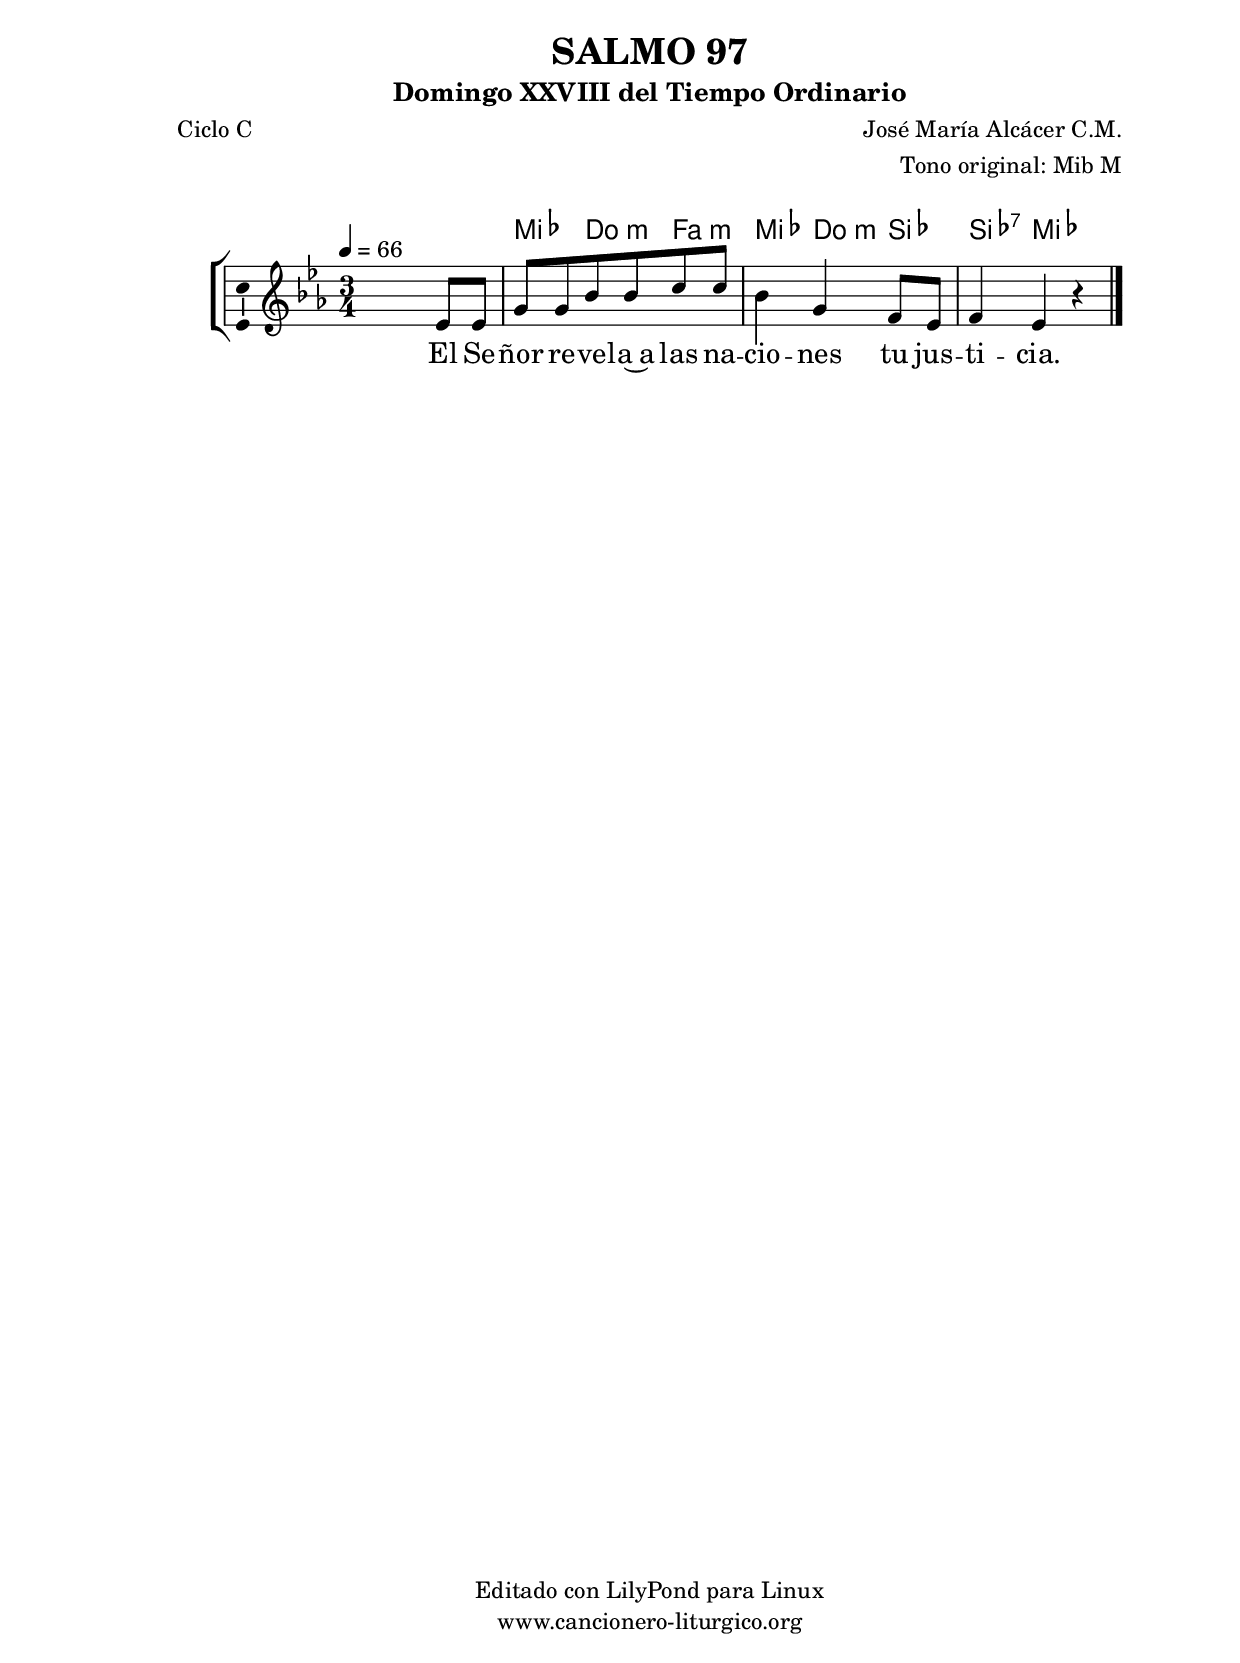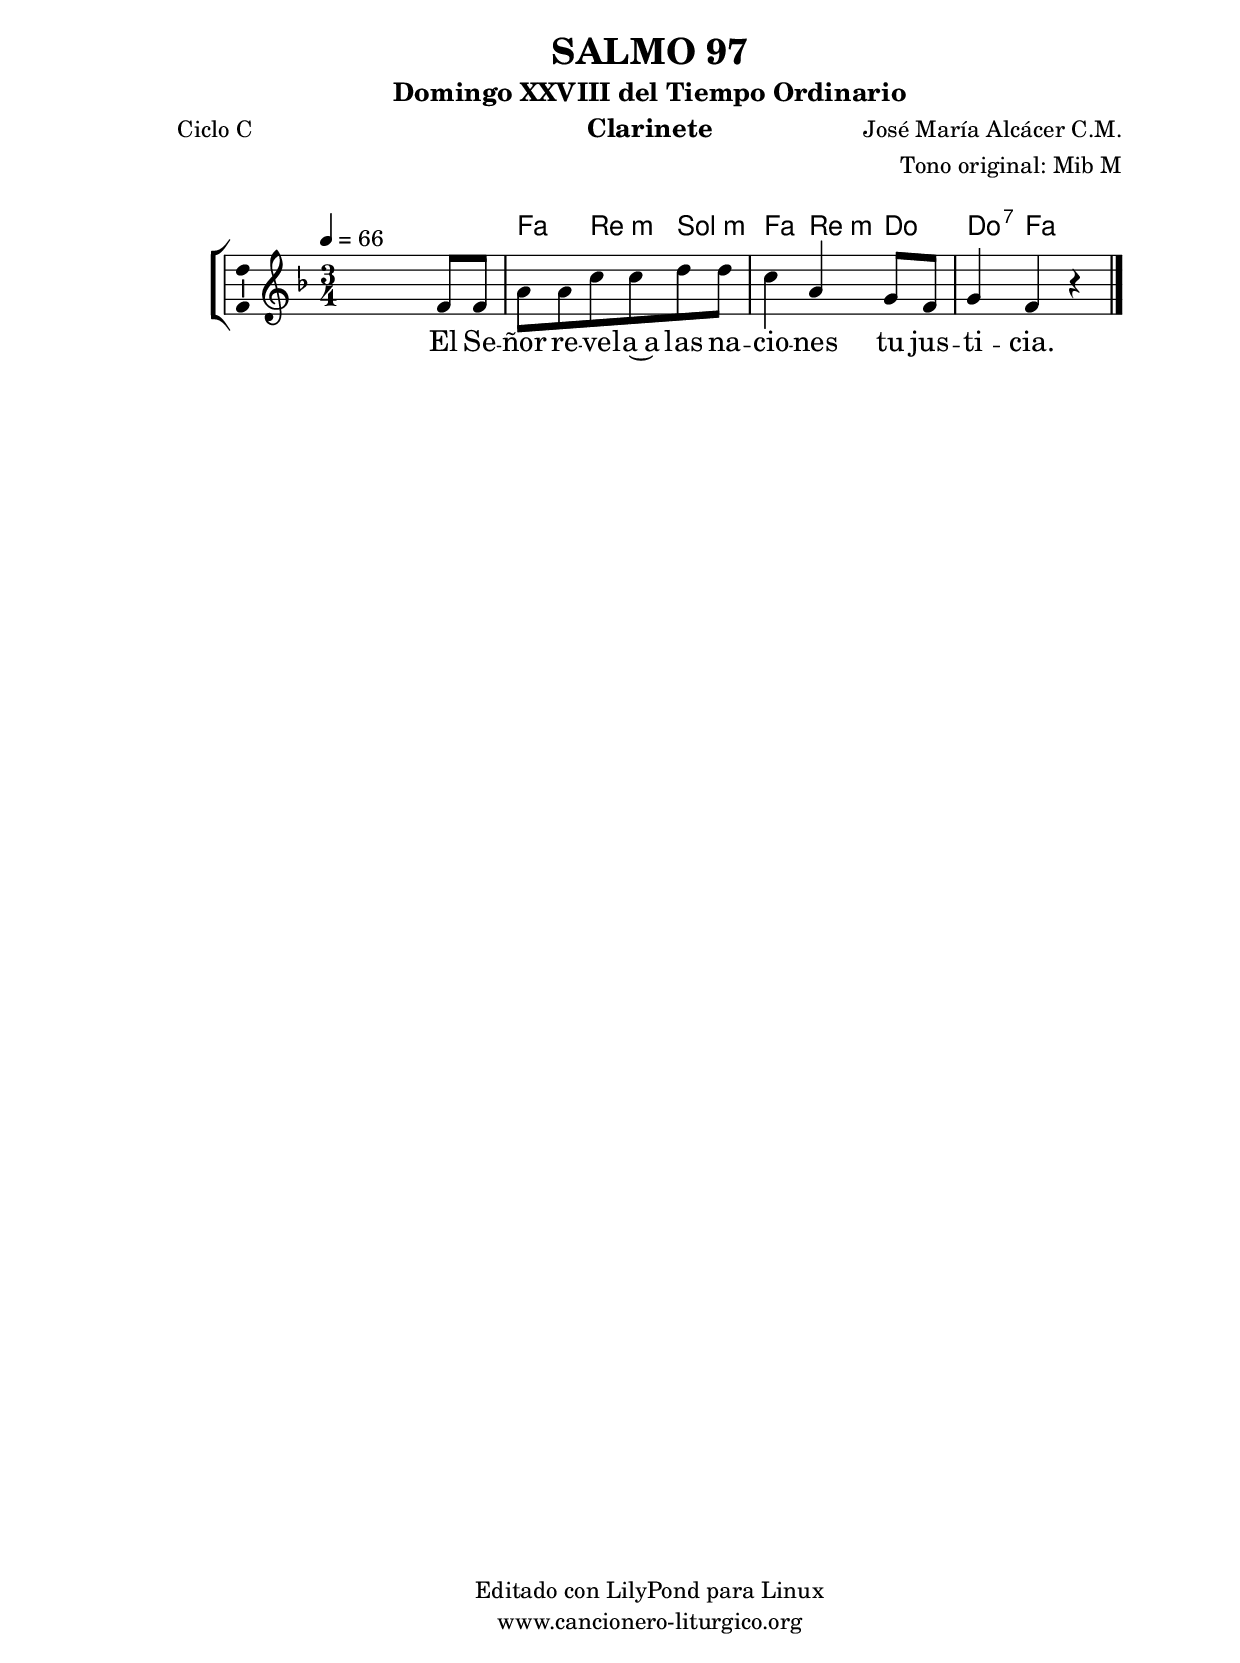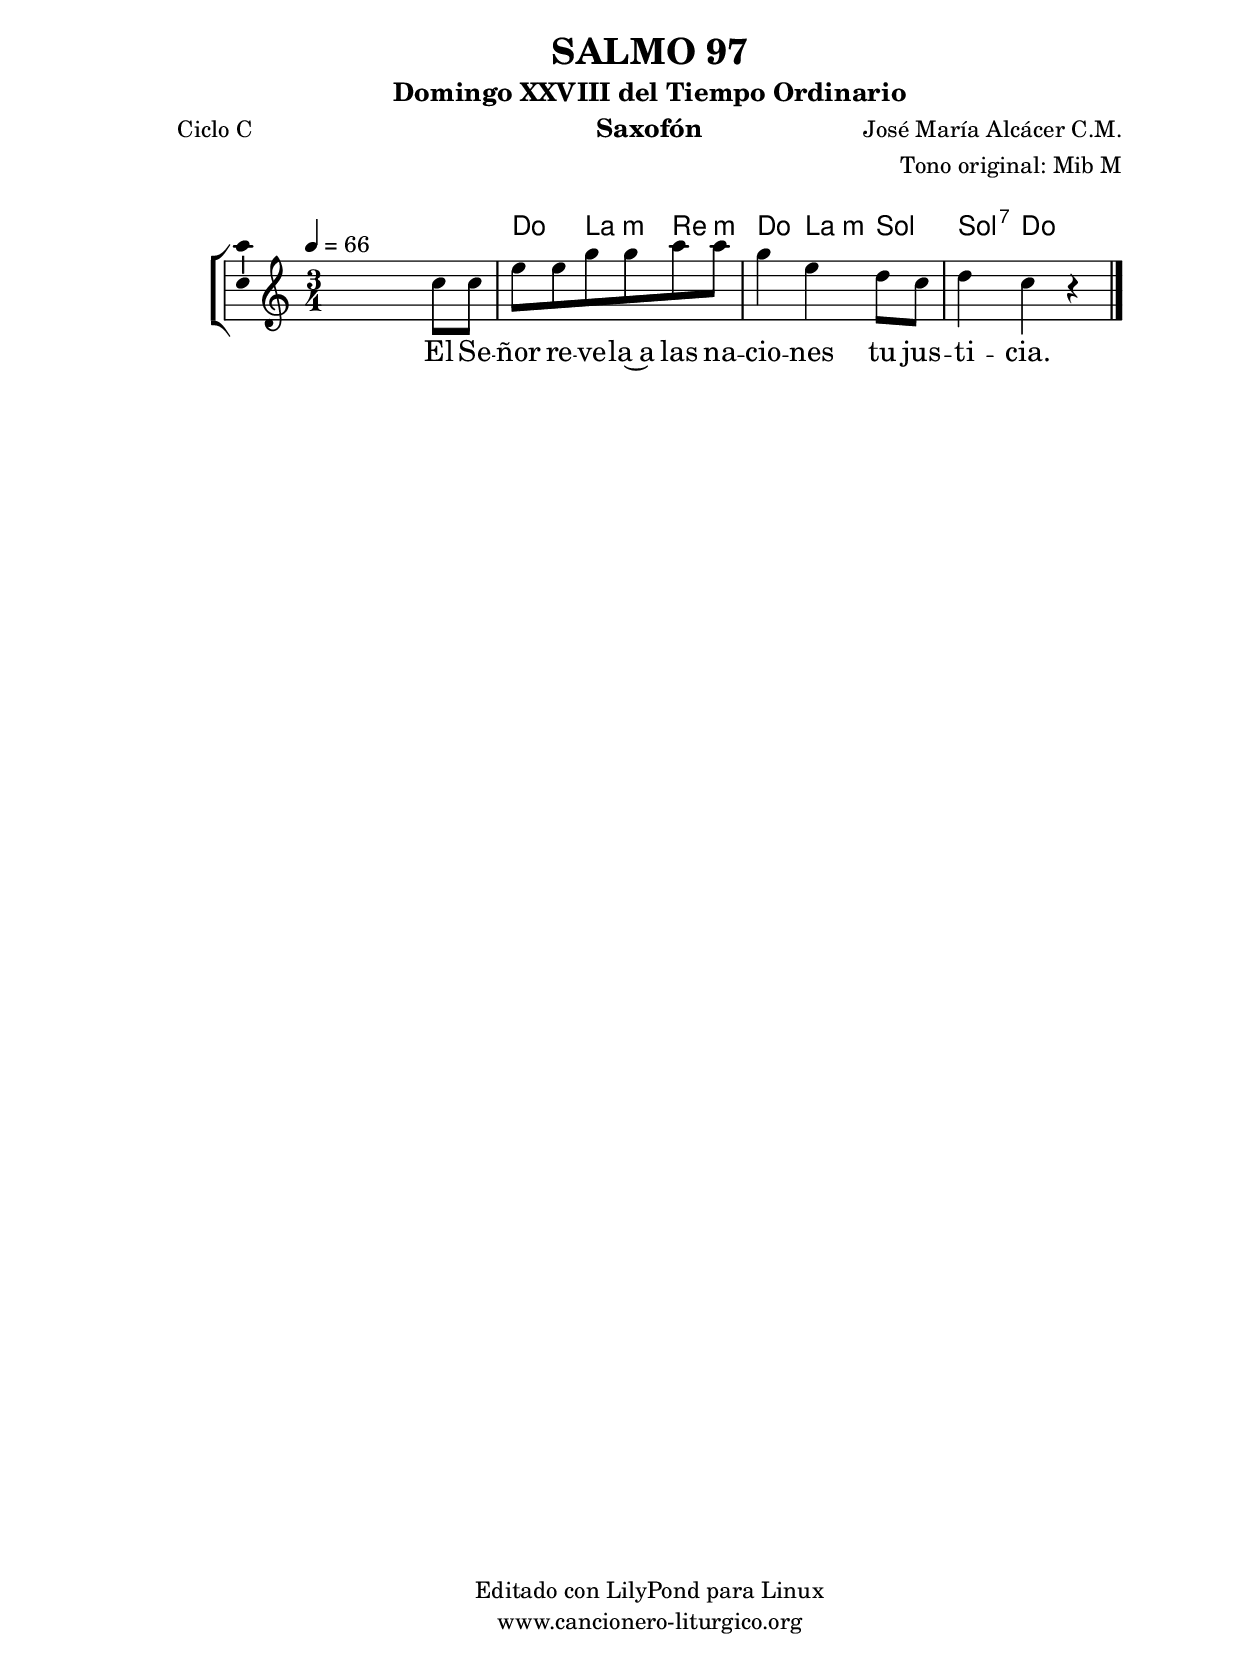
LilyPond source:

%
%para convertir .midi en .wav:
%timidity filename.midi -Ow -o finename.wav
%
%
%Para convertir de .wav a .mp3:
%lame -h -m j filename.wav
%
%
%para escuchar el midi:
%timidity nombrefichero.midi
%


%versión de lilypond para la que se ha escrito esta partitura:
\version "2.16.0"

	%Tamaño papel
	#(set-default-paper-size "a4")
	%Tamaño partitura
	#(set-global-staff-size 20)
	%No responde al pulsar sobre una nota
	#(ly:set-option 'point-and-click #f)

%parámetros del encabezamiento:
\header {
	title = "SALMO 97"
	subtitle = "Domingo XXVIII del Tiempo Ordinario"
	composer = "José María Alcácer C.M."
	poet = "Ciclo C"
	meter = ""
	arranger = "Tono original: Mib M"
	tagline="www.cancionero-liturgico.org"
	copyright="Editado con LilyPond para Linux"
	}

%parámetros asociados al papel:
\paper  {
	oddHeaderMarkup = \markup {\fill-line { \on-the-fly #not-first-page \fromproperty #'header:title \on-the-fly #not-first-page \fromproperty #'header:composer }}
	evenHeaderMarkup = \markup {\fill-line { \fromproperty #'header:composer \fromproperty #'header:title }}
	#(set-paper-size "a4")
	print-page-number = ##f
	first-page-number = 1
	print-first-page-number = ##f
%	head-separation = 3.0 \cm
	top-margin = 2.0 \cm
	bottom-margin = 0.5\cm
%%%	bottom-margin = -1.0\cm
	left-margin = 3.0 \cm
	line-width = 16.0 \cm 
	indent = 8\mm
	interscoreline = 2.\mm
	between-system-space = 15\mm
%	para que las partituras no llenen la hoja:
	ragged-bottom = ##t
%	idem para la última hoja:
	ragged-last-bottom = ##f
%	para que las partituras llenen el ancho del papel:
	ragged-last = ##f
	after-title-space = 2.5 \cm
%page-count=1
%system-count=8

	%Flexible Vertical Spacing
%	markup-markup-spacing =
%	#'((basic-distance . 15) (minimum-distance . 15) (padding . 3))
	markup-system-spacing =
	#'((basic-distance . 15) (minimum-distance . 15) (padding . 3))
	system-system-spacing =
	#'((basic-distance . 15) (minimum-distance . 15) (padding . 3))
	score-system-spacing =
	#'((basic-distance . 15) (minimum-distance . 15) (padding . 5))
%	top-system-spacing = % header
%	#'((basic-distance . 8) (minimum-distance . 0) (padding . 3))
%	top-markup-spacing =
%	#'((basic-distance . 20) (minimum-distance . 20) (padding . 3))
	last-bottom-spacing = % footer
	#'((basic-distance . 5) (minimum-distance . 5) (padding . 3))
%	score-markup-spacing =
%	#'((basic-distance . 16) (minimum-distance . 13) (padding . 3))

	}


%parámetros que afectan a toda la partitura:
global =  {
	%clave de sol (G):
	\clef G
	%armadura:
%	\transpose e f
	\key ees \major
	\tempo 4=66
	\set Score.tempoHideNote = ##f
	}


acordes = {
	\italianChords
	\chordmode {
%	\transpose e f
{

s2.
ees4 c:m f:m ees c:m bes bes:7 ees2

	}
	}
}

melodia = 
%	\transpose e f
{
	\relative c'{

\time3/4

s2 ees8 ees
g8 g bes bes c c
bes4 g f8 ees
f4 ees r4

	\bar "|."
	}
	}


texto = \lyricmode {
El Se -- ñor re -- ve -- la~a las na -- cio -- nes
tu jus -- ti -- cia.
	}


acordesStaff = \context ChordNames = acordesStaff <<
	\set chordChanges = ##t
	\acordes
	>>


vozStaff = \context Voice = vozStaff
\with {\consists "Ambitus_engraver"}
<<
%	\set Staff.instrumentName = ""
%	\set Staff.shortInstrumentName = ""
%	\set Staff.midiInstrument = #"clarinet"
%	\set Staff.midiInstrument = #"cello"
%	\set Staff.midiInstrument = #"flute"
	\set Staff.midiInstrument = #"electric guitar (jazz)"
%	\set Staff.midiInstrument = #"english horn"
%	\set Staff.midiInstrument = #"violin"
%	\set Staff.midiInstrument = #"glockenspiel"
	\set Staff.midiMinimumVolume = #0.7
	\set Staff.midiMaximumVolume = #0.9
	\global
	\melodia
	>>


textoStaff = \context Lyrics = textoStaff <<
	\lyricsto vozStaff \texto
	>>

\book {
	\score {
		\context ChoirStaff {
			\override StaffGroup.SystemStartBracket #'collapse-height = #1
			\override Score.SystemStartBar #'collapse-height = #1
			<<
			\acordesStaff
			\vozStaff
			\textoStaff
			>>
			}
		\layout {
	    		\context {
				\Lyrics
				\override LyricText #'font-size = #2
				}
	   		 \context {
				\Score
				%fontSize = #3
				\override StaffSymbol #'staff-space = #(magstep +3)
				%\override Beam #'thickness = #0.55
				%\override SpacingSpanner #'spacing-increment = #1.0
				%\override Slur #'height-limit = #1.5
				}
			}
		}
	\score {
		\unfoldRepeats
		\context ChoirStaff {
			<<
			\acordesStaff
			\vozStaff
			>>
			}
		\midi {
	  		\context {
	  			\Score
				tempoWholesPerMinute = #(ly:make-moment 70 4)
				}
			}
		}
	}

%Partitura para clarinete
#(define output-suffix "C")
\book {
	\header{
		instrument = "Clarinete"
		}
	\score {
		\context ChoirStaff {
			\override StaffGroup.SystemStartBracket #'collapse-height = #1
			\override Score.SystemStartBar #'collapse-height = #1
\transpose c d
			<<
			\acordesStaff
			\vozStaff
			\textoStaff
			>>
			}
		\layout {
	    		\context {
				\Lyrics
				\override LyricText #'font-size = #2
				}
	   		 \context {
				\Score
				%fontSize = #3
				\override StaffSymbol #'staff-space = #(magstep +3)
				%\override Beam #'thickness = #0.55
				%\override SpacingSpanner #'spacing-increment = #1.0
				%\override Slur #'height-limit = #1.5
				}
			}
		}
	}

%Partitura para saxofón
#(define output-suffix "S")
\book {
	\header{
		instrument = "Saxofón"
		}
	\score {
		\context ChoirStaff {
			\override StaffGroup.SystemStartBracket #'collapse-height = #1
			\override Score.SystemStartBar #'collapse-height = #1
\transpose c a
			<<
			\acordesStaff
			\vozStaff
			\textoStaff
			>>
			}
		\layout {
	    		\context {
				\Lyrics
				\override LyricText #'font-size = #2
				}
	   		 \context {
				\Score
				%fontSize = #3
				\override StaffSymbol #'staff-space = #(magstep +3)
				%\override Beam #'thickness = #0.55
				%\override SpacingSpanner #'spacing-increment = #1.0
				%\override Slur #'height-limit = #1.5
				}
			}
		}
	}

